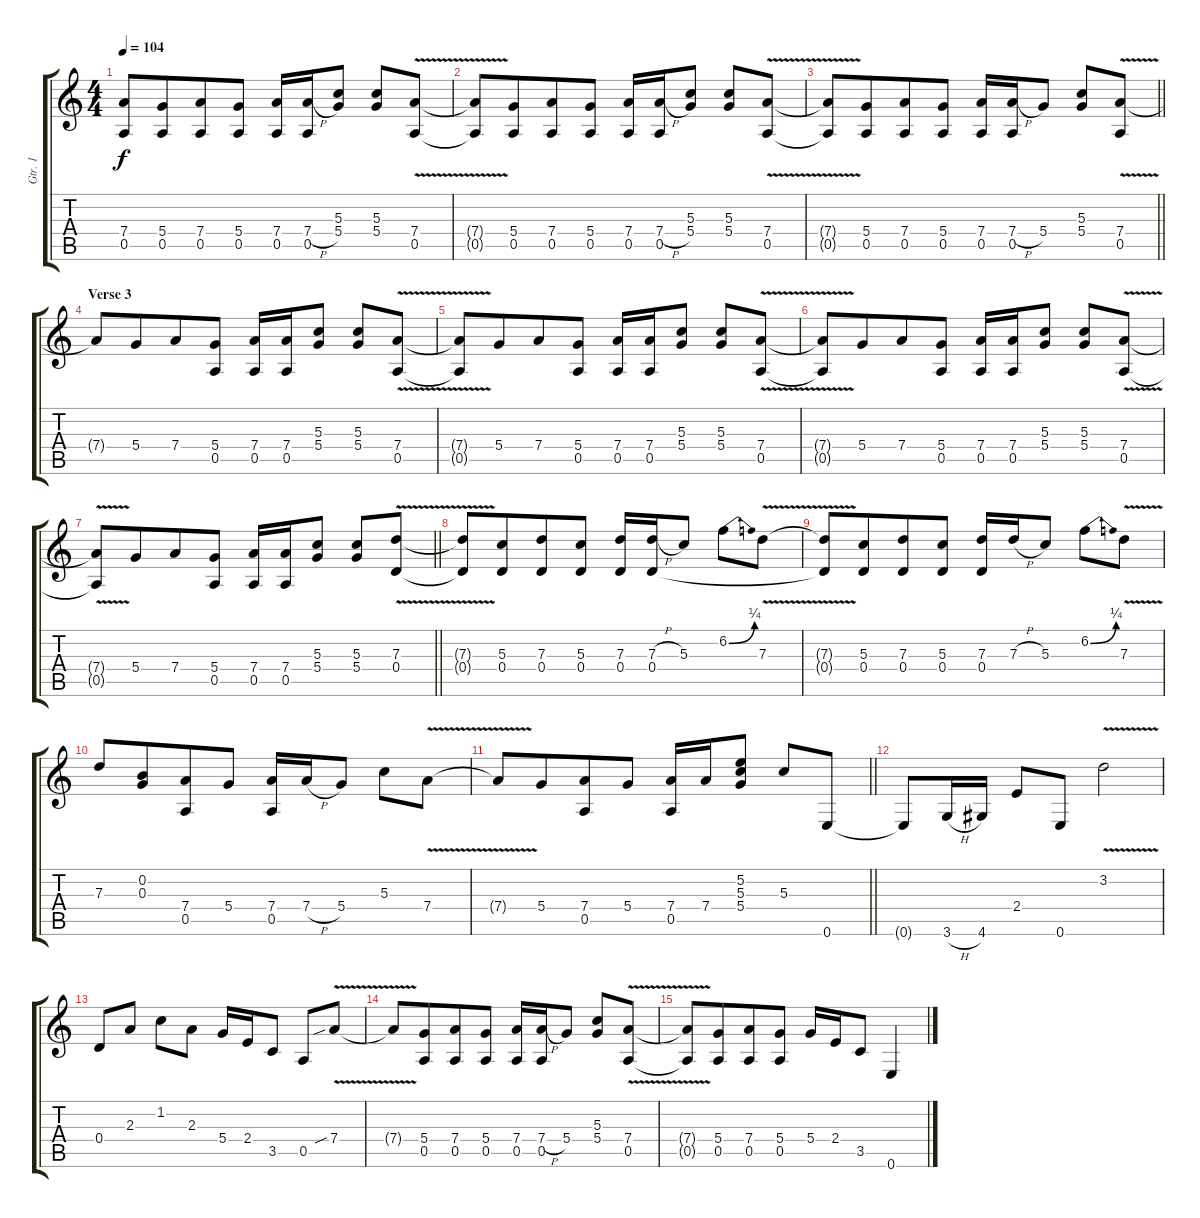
\track ("Gtr. 1" "Gtr. 1") {instrument distortionguitar}
\staff {score tabs}
\tuning (E4 B3 G3 D3 A2 E2) {hide}
\ts (4 4)
\tempo 104
\clef g2
\ks c
(7.4{t} 0.5{t}).8{dy f} (5.4 0.5).8{beam merge} (7.4 0.5).8 (5.4 0.5).8 (7.4 0.5).16 (7.4{h} 0.5).16 (5.3 5.4).8 (5.3 5.4).8 (7.4 0.5{v}).8 |
(7.4{t} 0.5{t}).8 (5.4 0.5).8{beam merge} (7.4 0.5).8 (5.4 0.5).8 (7.4 0.5).16 (7.4{h} 0.5).16 (5.3 5.4).8 (5.3 5.4).8 (7.4 0.5{v}).8 |
\barLineRight lightlight
(7.4{t} 0.5{t}).8 (5.4 0.5).8{beam merge} (7.4 0.5).8 (5.4 0.5).8 (7.4 0.5).16 (7.4{h} 0.5).16 5.4.8 (5.3 5.4).8 (7.4 0.5{v}).8 |
\section ("" "Verse 3")
7.4{t}.8 5.4.8{beam merge} 7.4.8 (5.4 0.5).8 (7.4 0.5).16 (7.4 0.5).16 (5.3 5.4).8 (5.3 5.4).8 (7.4{v} 0.5).8 |
(7.4{t} 0.5{t}).8 5.4.8{beam merge} 7.4.8 (5.4 0.5).8 (7.4 0.5).16 (7.4 0.5).16 (5.3 5.4).8 (5.3 5.4).8 (7.4{v} 0.5).8 |
(7.4{t} 0.5{t}).8 5.4.8{beam merge} 7.4.8 (5.4 0.5).8 (7.4 0.5).16 (7.4 0.5).16 (5.3 5.4).8 (5.3 5.4).8 (7.4{v} 0.5).8 |
\barLineRight lightlight
(7.4{t} 0.5{t}).8 5.4.8{beam merge} 7.4.8 (5.4 0.5).8 (7.4 0.5).16 (7.4 0.5).16 (5.3 5.4).8 (5.3 5.4).8 (7.3 0.4{v}).8 |
(7.3{t} 0.4{t}).8 (5.3 0.4).8{beam merge} (7.3 0.4).8 (5.3 0.4).8 (7.3 0.4).16 (7.3{h} 0.4).16 5.3.8 6.2{be (bend 0 0 60 1)}.8 7.3{v}.8 |
(7.3{t} 0.4{t}).8 (5.3 0.4).8{beam merge} (7.3 0.4).8 (5.3 0.4).8 (7.3 0.4).16 7.3{h}.16 5.3.8 6.2{be (bend 0 0 60 1)}.8 7.3{v}.8 |
7.3.8 (0.2 0.3).8{beam merge} (7.4 0.5).8 5.4.8 (7.4 0.5).16 7.4{h}.16 5.4.8 5.3.8 7.4{v}.8 |
\barLineRight lightlight
7.4{t}.8 5.4.8{beam merge} (7.4 0.5).8 5.4.8 (7.4 0.5).16 7.4.16 (5.2 5.3 5.4).8 5.3.8 0.6.8 |
0.6{t}.8 3.6{h}.16 4.6.16 2.4.8 0.6.8 3.2{v}.2 |
0.4.8 2.3.8 1.2.8 2.3.8 5.4.16 2.4.16 3.5.8 0.5.8 7.4{v sib}.8 |
7.4{t}.8 (5.4 0.5).8{beam merge} (7.4 0.5).8 (5.4 0.5).8 (7.4 0.5).16 (7.4{h} 0.5).16 5.4.8 (5.3 5.4).8 (7.4{v} 0.5).8 |
(7.4{t} 0.5{t}).8 (5.4 0.5).8{beam merge} (7.4 0.5).8 (5.4 0.5).8 5.4.16 2.4.16 3.5.8 0.6.4
